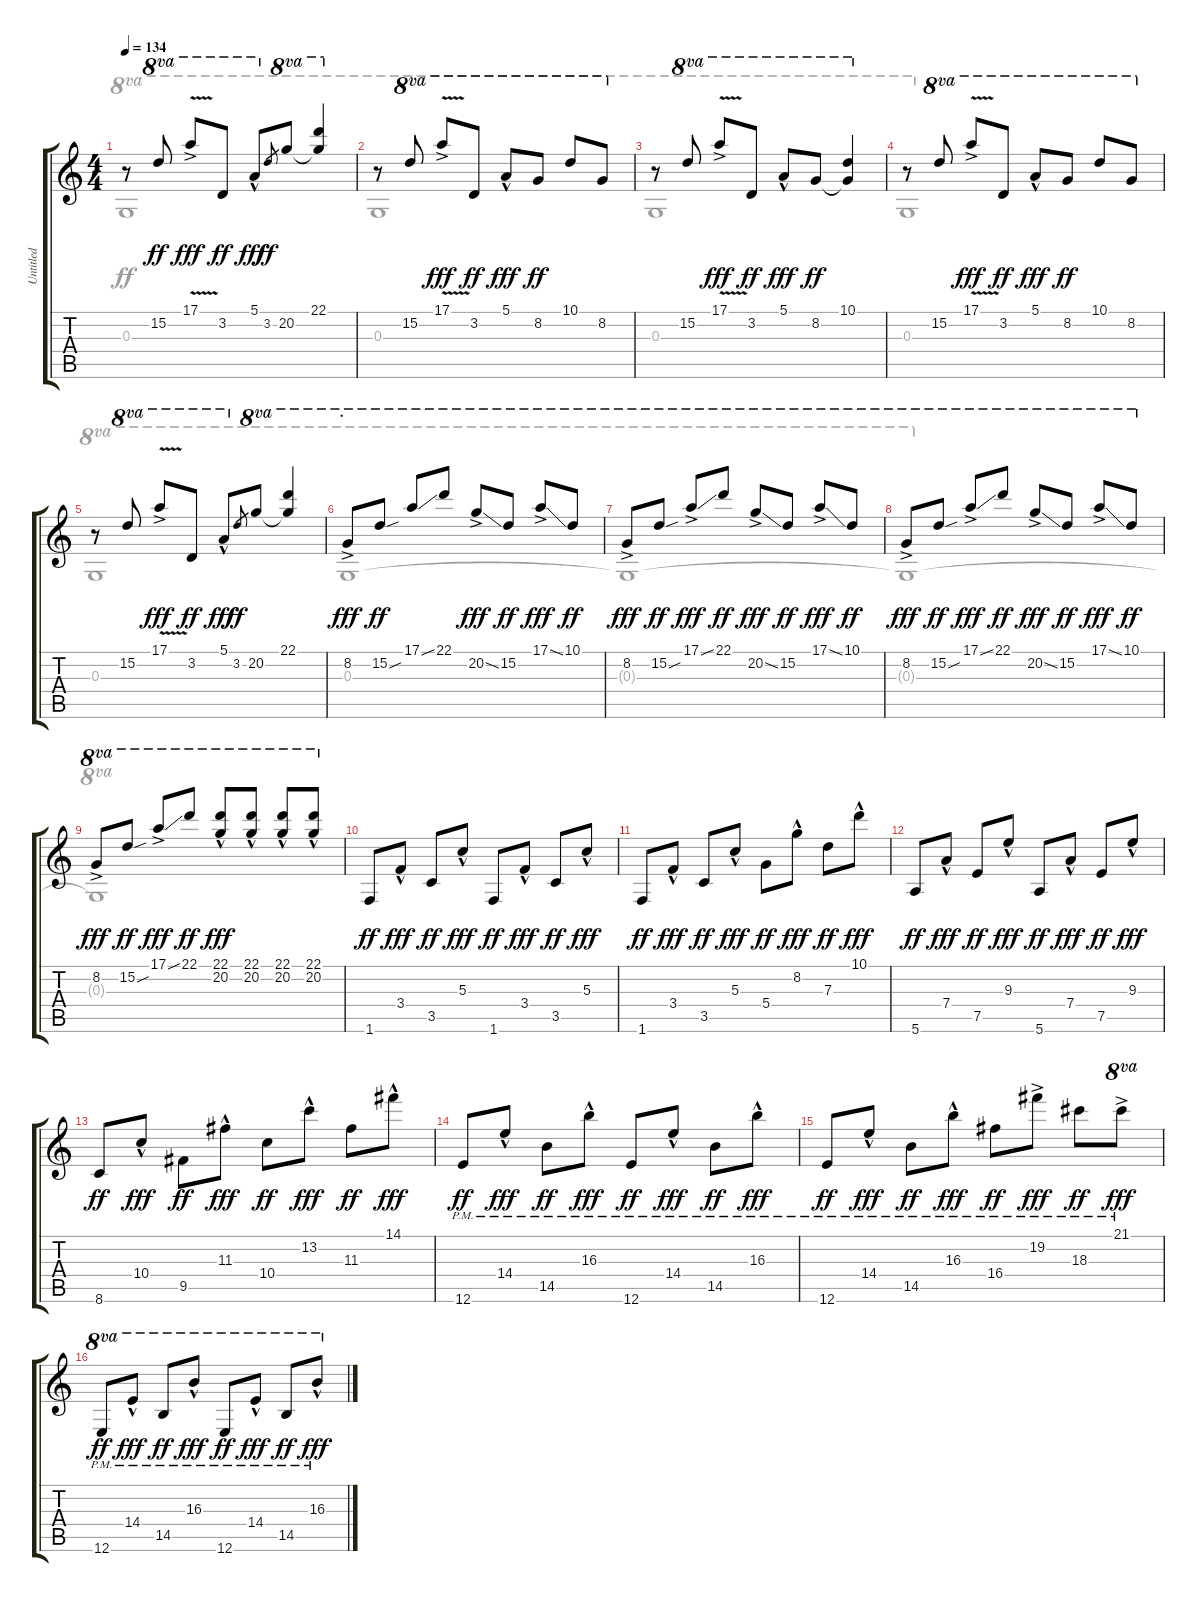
\track ("Untitled" "Untitled") {instrument electricguitarclean}
\staff {score tabs}
\tuning (E4 B3 G3 D3 A2 E2) {hide}
\voice
\ts (4 4)
\tempo 134
\clef g2
\ks c
r.8{dy ff} 15.2.8{ot 8va} 17.1{v ac}.8{ot 8va dy fff} 3.2.8{ot 8va dy ff} 5.1{hac}.8{ot 8va dy fff} 3.2.8{gr dy ff} 20.2.8{ot 8va} (22.1 20.2{t}).4{ot 8va} |
r.8 15.2.8{ot 8va} 17.1{v ac}.8{ot 8va dy fff} 3.2.8{ot 8va dy ff} 5.1{hac}.8{ot 8va dy fff} 8.2.8{ot 8va dy ff} 10.1.8{ot 8va} 8.2.8{ot 8va} |
r.8 15.2.8{ot 8va} 17.1{v ac}.8{ot 8va dy fff} 3.2.8{ot 8va dy ff} 5.1{hac}.8{ot 8va dy fff} 8.2.8{ot 8va dy ff} (10.1 8.2{t}).4{ot 8va} |
r.8 15.2.8{ot 8va} 17.1{v ac}.8{ot 8va dy fff} 3.2.8{ot 8va dy ff} 5.1{hac}.8{ot 8va dy fff} 8.2.8{ot 8va dy ff} 10.1.8{ot 8va} 8.2.8{ot 8va} |
r.8 15.2.8{ot 8va} 17.1{v ac}.8{ot 8va dy fff} 3.2.8{ot 8va dy ff} 5.1{hac}.8{ot 8va dy fff} 3.2.8{gr dy ff} 20.2.8{ot 8va} (22.1 20.2{t}).4{ot 8va} |
\section ("" ".")
8.2{ac}.8{ot 8va dy fff} 15.2{sou}.8{ot 8va dy ff} 17.1{ss}.8{ot 8va} 22.1.8{ot 8va} 20.2{ss ac}.8{ot 8va dy fff} 15.2.8{ot 8va dy ff} 17.1{ss ac}.8{ot 8va dy fff} 10.1.8{ot 8va dy ff} |
8.2{ac}.8{ot 8va dy fff} 15.2{sou}.8{ot 8va dy ff} 17.1{ss ac}.8{ot 8va dy fff} 22.1.8{ot 8va dy ff} 20.2{ss ac}.8{ot 8va dy fff} 15.2.8{ot 8va dy ff} 17.1{ss ac}.8{ot 8va dy fff} 10.1.8{ot 8va dy ff} |
8.2{ac}.8{ot 8va dy fff} 15.2{sou}.8{ot 8va dy ff} 17.1{ss ac}.8{ot 8va dy fff} 22.1.8{ot 8va dy ff} 20.2{ss ac}.8{ot 8va dy fff} 15.2.8{ot 8va dy ff} 17.1{ss ac}.8{ot 8va dy fff} 10.1.8{ot 8va dy ff} |
8.2{ac}.8{ot 8va dy fff} 15.2{sou}.8{ot 8va dy ff} 17.1{ss ac}.8{ot 8va dy fff} 22.1.8{ot 8va dy ff} (22.1{hac} 20.2{hac}).8{ot 8va dy fff} (22.1{hac} 20.2{hac}).8{ot 8va} (22.1{hac} 20.2{hac}).8{ot 8va} (22.1{hac} 20.2{hac}).8{ot 8va} |
1.6.8{dy ff} 3.4{hac}.8{dy fff} 3.5.8{dy ff} 5.3{hac}.8{dy fff} 1.6.8{dy ff} 3.4{hac}.8{dy fff} 3.5.8{dy ff} 5.3{hac}.8{dy fff} |
1.6.8{dy ff} 3.4{hac}.8{dy fff} 3.5.8{dy ff} 5.3{hac}.8{dy fff} 5.4.8{dy ff} 8.2{hac}.8{dy fff} 7.3.8{dy ff} 10.1{hac}.8{dy fff} |
5.6.8{dy ff} 7.4{hac}.8{dy fff} 7.5.8{dy ff} 9.3{hac}.8{dy fff} 5.6.8{dy ff} 7.4{hac}.8{dy fff} 7.5.8{dy ff} 9.3{hac}.8{dy fff} |
8.6.8{dy ff} 10.4{hac}.8{dy fff} 9.5.8{dy ff} 11.3{hac}.8{dy fff} 10.4.8{dy ff} 13.2{hac}.8{dy fff} 11.3.8{dy ff} 14.1{hac}.8{dy fff} |
12.6{pm}.8{dy ff} 14.4{hac pm}.8{dy fff} 14.5{pm}.8{dy ff} 16.3{hac pm}.8{dy fff} 12.6{pm}.8{dy ff} 14.4{hac pm}.8{dy fff} 14.5{pm}.8{dy ff} 16.3{hac pm}.8{dy fff} |
12.6{pm}.8{dy ff} 14.4{hac pm}.8{dy fff} 14.5{pm}.8{dy ff} 16.3{hac pm}.8{dy fff} 16.4{pm}.8{dy ff} 19.2{ac pm}.8{dy fff} 18.3{pm}.8{dy ff} 21.1{ac pm}.8{ot 8va dy fff} |
12.6{pm}.8{ot 8va dy ff} 14.4{hac pm}.8{ot 8va dy fff} 14.5{pm}.8{ot 8va dy ff} 16.3{hac pm}.8{ot 8va dy fff} 12.6{pm}.8{ot 8va dy ff} 14.4{hac pm}.8{ot 8va dy fff} 14.5{pm}.8{ot 8va dy ff} 16.3{hac pm}.8{ot 8va dy fff}
\voice
\clef g2
\ottava regular
\simile none
\ks c
0.3.1{ot 8va dy ff} |
0.3.1{ot 8va} |
0.3.1{ot 8va} |
0.3.1{ot 8va} |
0.3.1{ot 8va} |
0.3.1{ot 8va} |
0.3{t}.1{ot 8va} |
0.3{t}.1{ot 8va} |
0.3{t}.1{ot 8va} |
|
|
|
|
|
|
